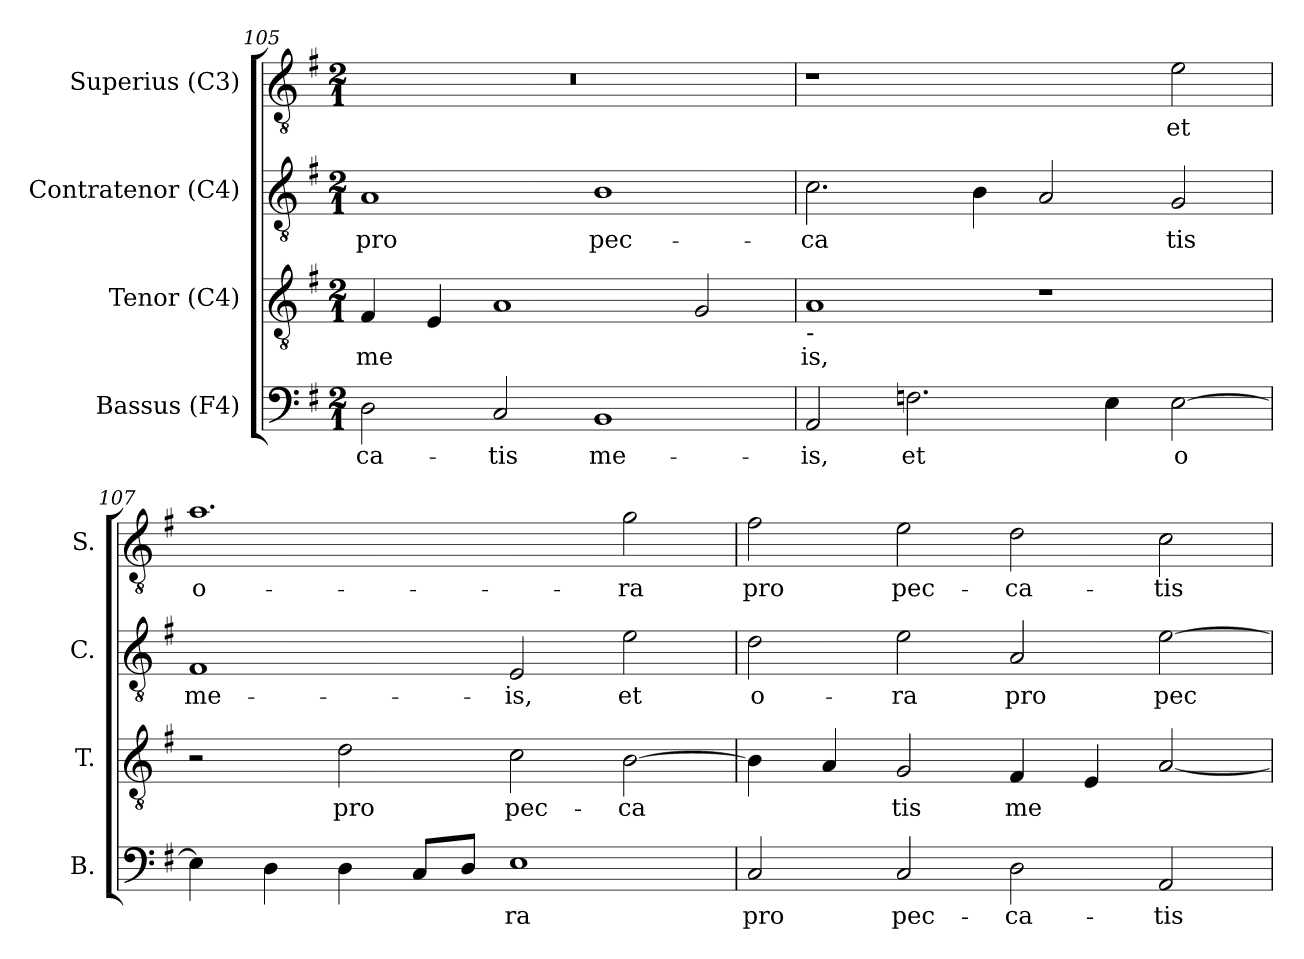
**kern	**text	**kern	**text	**kern	**text	**kern	**text
*part4	*part4	*part3	*part3	*part2	*part2	*part1	*part1
*staff4	*staff4	*staff3	*staff3	*staff2	*staff2	*staff1	*staff1
*I"Bassus (F4)	*	*I"Tenor (C4)	*	*I"Contratenor (C4)	*	*I"Superius (C3)	*
*I'B.	*	*I'T.	*	*I'C.	*	*I'S.	*
*clefF4	*	*clefGv2	*	*clefGv2	*	*clefGv2	*
*k[f#]	*	*k[f#]	*	*k[f#]	*	*k[f#]	*
*G:	*	*G:	*	*G:	*	*G:	*
*M2/1	*	*M2/1	*	*M2/1	*	*M2/1	*
=105	=105	=105	=105	=105	=105	=105	=105
!	!LO:LY:b:cj	!	!LO:LY:b:cj	!	!LO:LY:b:cj	!	!
2D\	-ca-	4F#/	me-	1A	pro	0r	.
!	!	!	!LO:LY:b:cj	!	!	!	!
.	.	4E/	--	.	.	.	.
!	!LO:LY:b:cj	!	!LO:LY:b:cj	!	!	!	!
2C/	-tis	1A	--	.	.	.	.
!	!LO:LY:b:cj	!	!	!	!LO:LY:b:cj	!	!
1BB	me-	.	.	1B	pec-	.	.
!	!	!	!LO:LY:b:cj	!	!	!	!
.	.	2G/	--	.	.	.	.
!!LO:PB:g=z
=106	=106	=106	=106	=106	=106	=106	=106
!	!	!LO:TX:b:t=-	!	!	!	!	!
!	!LO:LY:b:cj	!	!LO:LY:b:cj	!	!LO:LY:b:cj	!	!
2AA/	-is,	1A	-is,	2.c\	-ca-	1r	.
!	!LO:LY:b:cj	!	!	!	!	!	!
2.F\	et	.	.	.	.	.	.
!	!	!	!	!	!LO:LY:b:cj	!	!
.	.	.	.	4B\	--	.	.
!	!	!	!	!	!LO:LY:b:cj	!	!
.	.	1r	.	2A/	--	2ryy	.
!	!LO:LY:b:cj	!	!	!	!	!	!
4E\	.	.	.	.	.	.	.
!	!LO:LY:b:cj	!	!	!	!LO:LY:b:cj	!	!LO:LY:b:cj
[>2E\	o-	.	.	2G/	-tis	2e\	et
=107	=107	=107	=107	=107	=107	=107	=107
!	!LO:LY:b:cj	!	!	!	!LO:LY:b:cj	!	!LO:LY:b:cj
4E\]	--	2r	.	1F#	me-	1.a	o-
!	!LO:LY:b:cj	!	!	!	!	!	!
4D\	--	.	.	.	.	.	.
!	!LO:LY:b:cj	!	!LO:LY:b:cj	!	!	!	!
4D\	--	2d\	pro	.	.	.	.
!	!LO:LY:b:cj	!	!	!	!	!	!
8C/L	--	.	.	.	.	.	.
!	!LO:LY:b:cj	!	!	!	!	!	!
8D/J	--	.	.	.	.	.	.
!	!LO:LY:b:cj	!	!LO:LY:b:cj	!	!LO:LY:b:cj	!	!
1E	-ra	2c\	pec-	2E/	-is,	.	.
!	!	!	!LO:LY:b:cj	!	!LO:LY:b:cj	!	!LO:LY:b:cj
.	.	[>2B\	-ca-	2e\	et	2g\	-ra
=108	=108	=108	=108	=108	=108	=108	=108
!	!LO:LY:b:cj	!	!LO:LY:b:cj	!	!LO:LY:b:cj	!	!LO:LY:b:cj
2C/	pro	4B\]	--	2d\	o-	2f#\	pro
!	!	!	!LO:LY:b:cj	!	!	!	!
.	.	4A/	--	.	.	.	.
!	!LO:LY:b:cj	!	!LO:LY:b:cj	!	!LO:LY:b:cj	!	!LO:LY:b:cj
2C/	pec-	2G/	-tis	2e\	-ra	2e\	pec-
!	!LO:LY:b:cj	!	!LO:LY:b:cj	!	!LO:LY:b:cj	!	!LO:LY:b:cj
2D\	-ca-	4F#/	me-	2A/	pro	2d\	-ca-
!	!	!	!LO:LY:b:cj	!	!	!	!
.	.	4E/	--	.	.	.	.
!	!LO:LY:b:cj	!	!LO:LY:b:cj	!	!LO:LY:b:cj	!	!LO:LY:b:cj
2AA/	-tis	[<2A/	--	[>2e\	pec-	2c\	-tis
=	=	=	=	=	=	=	=
*-	*-	*-	*-	*-	*-	*-	*-
